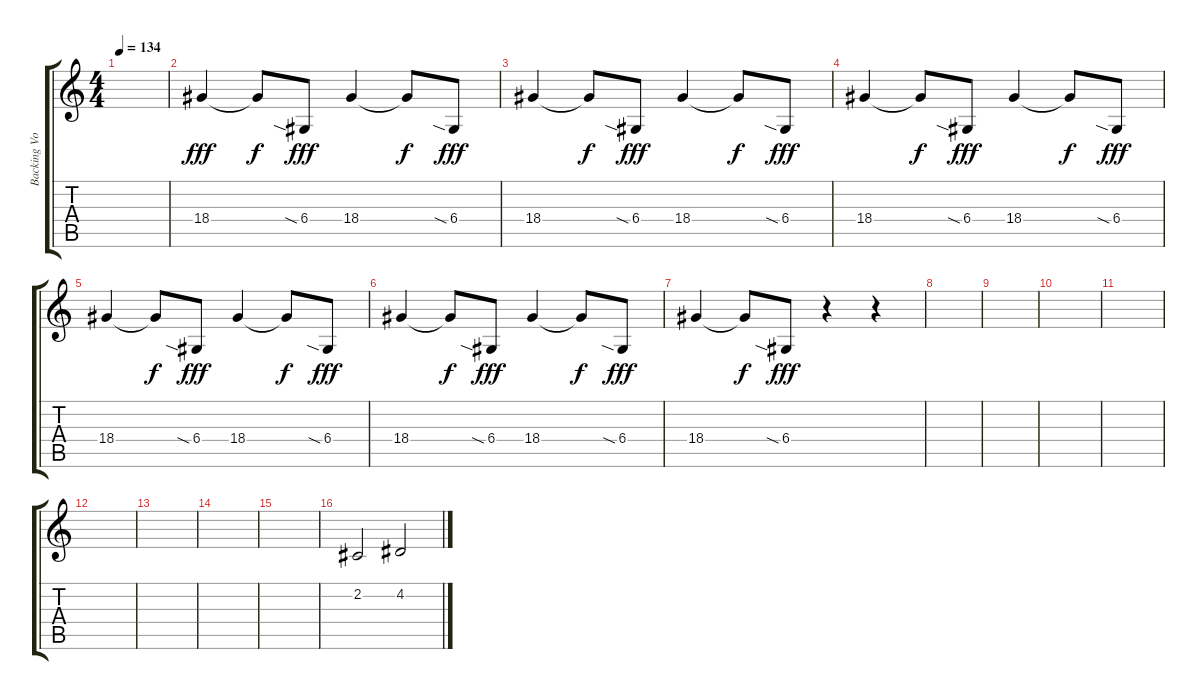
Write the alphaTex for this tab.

\track ("Backing Vocal" "Backing Vo") {instrument choiraahs}
\staff {score tabs}
\tuning (E4 B3 G3 D3 A2 E2) {hide}
\ts (4 4)
\tempo 134
\clef g2
\ks c
|
18.4.4{dy fff} 18.4{t}.8{dy f} 6.4{sia}.8{dy fff} 18.4.4 18.4{t}.8{dy f} 6.4{sia}.8{dy fff} |
18.4.4{volume 16} 18.4{t}.8{dy f} 6.4{sia}.8{dy fff} 18.4.4 18.4{t}.8{dy f} 6.4{sia}.8{dy fff} |
18.4.4 18.4{t}.8{dy f} 6.4{sia}.8{dy fff} 18.4.4 18.4{t}.8{dy f} 6.4{sia}.8{dy fff} |
18.4.4 18.4{t}.8{dy f} 6.4{sia}.8{dy fff} 18.4.4 18.4{t}.8{dy f} 6.4{sia}.8{dy fff} |
18.4.4 18.4{t}.8{dy f} 6.4{sia}.8{dy fff} 18.4.4 18.4{t}.8{dy f} 6.4{sia}.8{dy fff} |
18.4.4 18.4{t}.8{dy f} 6.4{sia}.8{dy fff} r.4 r.4 |
|
|
|
|
|
|
|
|
2.2.2 4.2.2
